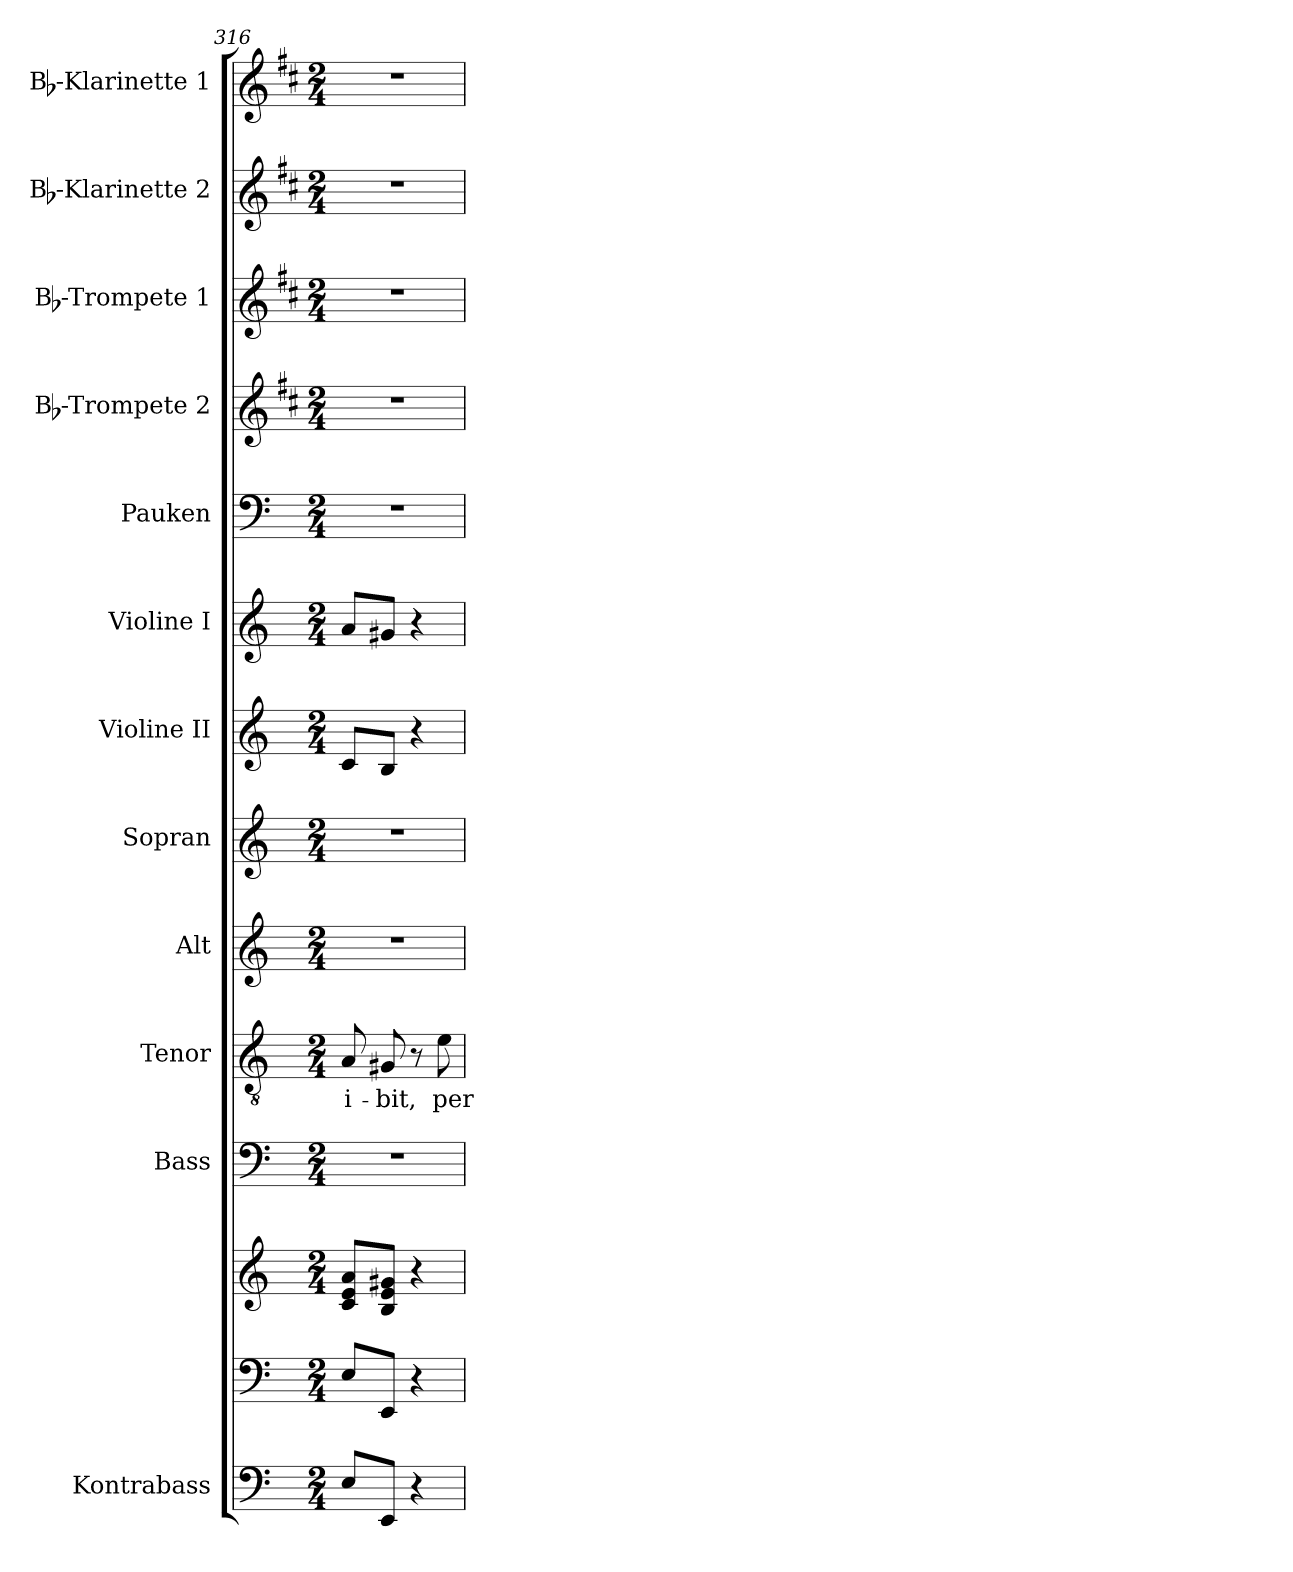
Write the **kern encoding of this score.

**kern	**kern	**kern	**kern	**kern	**text	**kern	**kern	**kern	**kern	**kern	**kern	**kern	**kern	**kern
*part13	*part12	*part12	*part11	*part10	*part10	*part9	*part8	*part7	*part6	*part5	*part4	*part3	*part2	*part1
*staff14	*staff13	*staff12	*staff11	*staff10	*staff10	*staff9	*staff8	*staff7	*staff6	*staff5	*staff4	*staff3	*staff2	*staff1
*I"Kontrabass	*	*	*I"Bass	*I"Tenor	*	*I"Alt	*I"Sopran	*I"Violine II	*I"Violine I	*I"Pauken	*I"Bb-Trompete 2	*I"Bb-Trompete 1	*I"Bb-Klarinette 2	*I"Bb-Klarinette 1
*I'Kb.	*	*	*I'B.	*I'T.	*	*I'A.	*I'S.	*I'Vl. II	*I'Vl. I	*I'Pk.	*I'Bb Trp. 2	*I'Bb Trp. 1	*I'Bb Kl. 2	*I'Bb Kl. 1
*clefF4	*clefF4	*clefG2	*clefF4	*clefGv2	*	*clefG2	*clefG2	*clefG2	*clefG2	*clefF4	*clefG2	*clefG2	*clefG2	*clefG2
*ITrd7c12	*	*	*	*	*	*	*	*	*	*	*ITrd1c2	*ITrd1c2	*ITrd1c2	*ITrd1c2
*k[]	*k[]	*k[]	*k[]	*k[]	*	*k[]	*k[]	*k[]	*k[]	*k[]	*k[]	*k[]	*k[]	*k[]
*C:	*C:	*C:	*C:	*C:	*	*C:	*C:	*C:	*C:	*C:	*C:	*C:	*C:	*C:
*M2/4	*M2/4	*M2/4	*M2/4	*M2/4	*	*M2/4	*M2/4	*M2/4	*M2/4	*M2/4	*M2/4	*M2/4	*M2/4	*M2/4
=316	=316	=316	=316	=316	=316	=316	=316	=316	=316	=316	=316	=316	=316	=316
!	!	!	!	!	!LO:LY:b	!	!	!	!	!	!	!	!	!
8EE/L	8E/L	8c/ 8e/ 8a/L	2r	8A/	-i-	2r	2r	8c/L	8a/L	2r	2r	2r	2r	2r
!	!	!	!	!	!LO:LY:b	!	!	!	!	!	!	!	!	!
8EEE/J	8EE/J	8B/ 8e/ 8g#X/J	.	8G#X/	-bit,	.	.	8B/J	8g#X/J	.	.	.	.	.
4r	4r	4r	.	8r	.	.	.	4r	4r	.	.	.	.	.
!	!	!	!	!	!LO:LY:b	!	!	!	!	!	!	!	!	!
.	.	.	.	8e\	per-	.	.	.	.	.	.	.	.	.
=	=	=	=	=	=	=	=	=	=	=	=	=	=	=
*-	*-	*-	*-	*-	*-	*-	*-	*-	*-	*-	*-	*-	*-	*-
